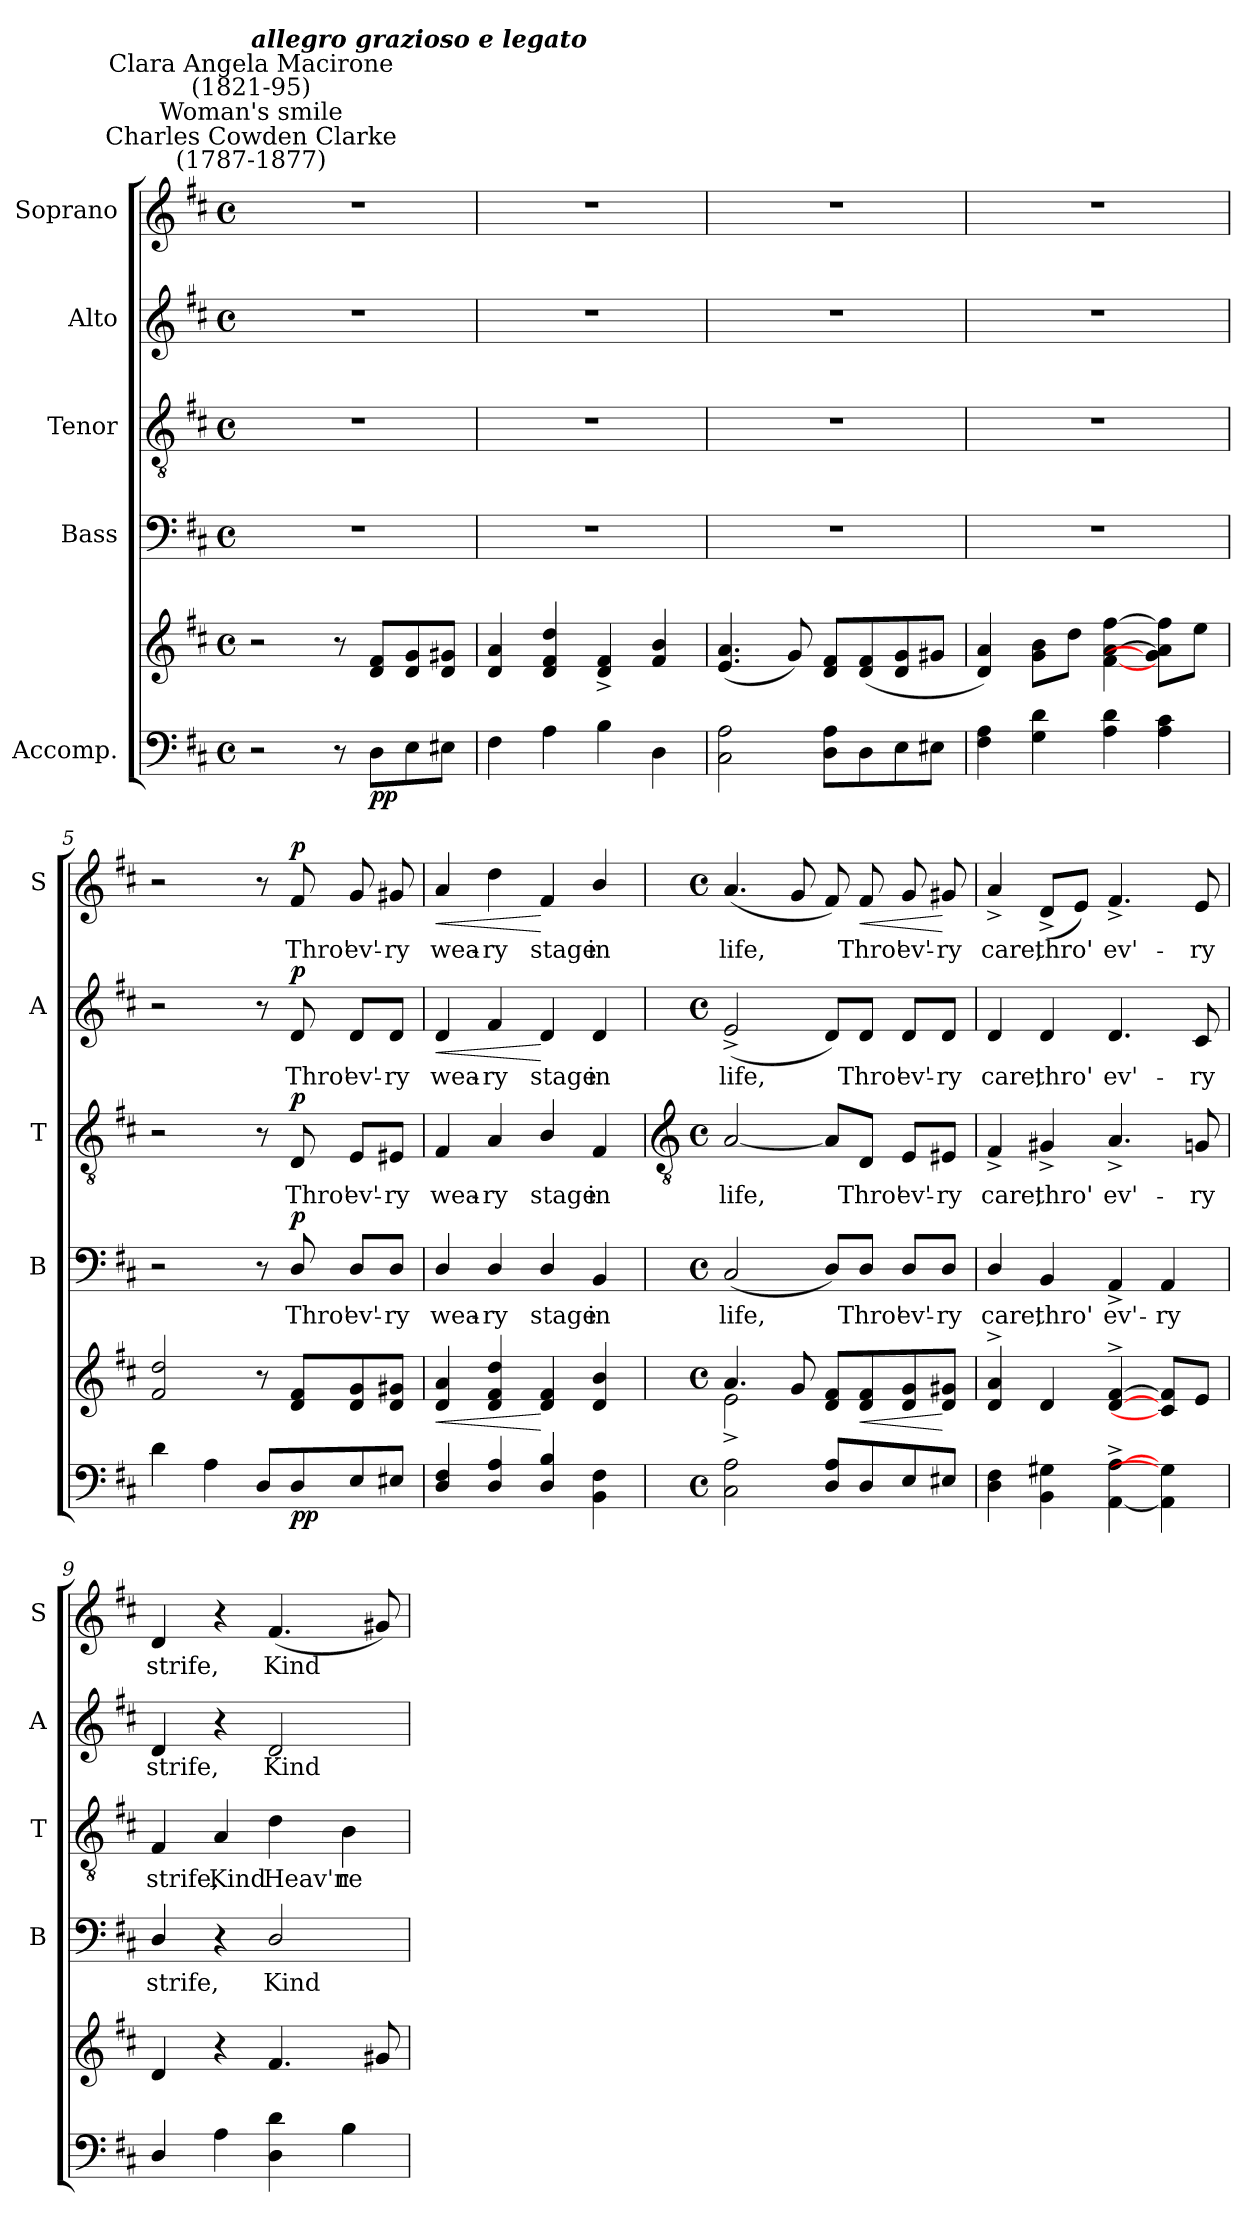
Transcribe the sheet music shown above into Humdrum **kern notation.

**kern	**kern	**dynam	**kern	**text	**dynam	**kern	**text	**dynam	**kern	**text	**dynam	**kern	**text	**dynam
*part5	*part5	*part5	*part4	*part4	*part4	*part3	*part3	*part3	*part2	*part2	*part2	*part1	*part1	*part1
*staff6	*staff5	*staff5/6	*staff4	*staff4	*staff4	*staff3	*staff3	*staff3	*staff2	*staff2	*staff2	*staff1	*staff1	*staff1
*I"Accomp.	*	*	*I"Bass	*	*	*I"Tenor	*	*	*I"Alto	*	*	*I"Soprano	*	*
*	*	*	*I'B	*	*	*I'T	*	*	*I'A	*	*	*I'S	*	*
*clefF4	*clefG2	*	*clefF4	*	*	*clefGv2	*	*	*clefG2	*	*	*clefG2	*	*
*k[f#c#]	*k[f#c#]	*	*k[f#c#]	*	*	*k[f#c#]	*	*	*k[f#c#]	*	*	*k[f#c#]	*	*
*D:	*D:	*	*D:	*	*	*D:	*	*	*D:	*	*	*D:	*	*
*M4/4	*M4/4	*	*M4/4	*	*	*M4/4	*	*	*M4/4	*	*	*M4/4	*	*
*met(c)	*met(c)	*	*met(c)	*	*	*met(c)	*	*	*met(c)	*	*	*met(c)	*	*
*MM100	*MM100	*	*MM100	*	*	*MM100	*	*	*MM100	*	*	*MM100	*	*
=1	=1	=1	=1	=1	=1	=1	=1	=1	=1	=1	=1	=1	=1	=1
!	!	!	!	!	!	!	!	!	!	!	!	!LO:TX:a:cj:t=Charles Cowden Clarke\n(1787-1877)	!	!
!	!	!	!	!	!	!	!	!	!	!	!	!LO:TX:a:cj:t=Woman's smile	!	!
!	!	!	!	!	!	!	!	!	!	!	!	!LO:TX:a:cj:t=Clara Angela Macirone\n(1821-95)	!	!
!	!	!	!	!	!	!	!	!	!	!	!	!LO:TX:a:Bi:t=allegro grazioso e legato	!	!
2r	2r	.	1r	.	.	1r	.	.	1r	.	.	1r	.	.
8r	8r	.	.	.	.	.	.	.	.	.	.	.	.	.
!	!	!LO:DY:b=2	!	!	!	!	!	!	!	!	!	!	!	!
!	!	!LO:DY:n=1:b	!	!	!	!	!	!	!	!	!	!	!	!
8DL	8d 8f#L	p p	.	.	.	.	.	.	.	.	.	.	.	.
8E	8d 8g	.	.	.	.	.	.	.	.	.	.	.	.	.
8E#XJ	8d 8g#XJ	.	.	.	.	.	.	.	.	.	.	.	.	.
=2	=2	=2	=2	=2	=2	=2	=2	=2	=2	=2	=2	=2	=2	=2
4F#	4d 4a	.	1r	.	.	1r	.	.	1r	.	.	1r	.	.
4A	4d 4f# 4dd	.	.	.	.	.	.	.	.	.	.	.	.	.
4B	4d^ 4f#^	.	.	.	.	.	.	.	.	.	.	.	.	.
4D	4f# 4b	.	.	.	.	.	.	.	.	.	.	.	.	.
=3	=3	=3	=3	=3	=3	=3	=3	=3	=3	=3	=3	=3	=3	=3
2C# 2A	(<4.e 4.a	.	1r	.	.	1r	.	.	1r	.	.	1r	.	.
.	8g)	.	.	.	.	.	.	.	.	.	.	.	.	.
8D 8AL	8d 8f#L	.	.	.	.	.	.	.	.	.	.	.	.	.
(>8D	(<8d 8f#	.	.	.	.	.	.	.	.	.	.	.	.	.
8E	8d 8g	.	.	.	.	.	.	.	.	.	.	.	.	.
8E#XJ	8g#XJ	.	.	.	.	.	.	.	.	.	.	.	.	.
=4	=4	=4	=4	=4	=4	=4	=4	=4	=4	=4	=4	=4	=4	=4
4F# 4A	4d 4a)	.	1r	.	.	1r	.	.	1r	.	.	1r	.	.
4G 4d	8g 8bL	.	.	.	.	.	.	.	.	.	.	.	.	.
.	8ddJ	.	.	.	.	.	.	.	.	.	.	.	.	.
4A 4d	[4f# [4a [4ff#	.	.	.	.	.	.	.	.	.	.	.	.	.
4A 4c#	8g] 8a] 8ff#]L	.	.	.	.	.	.	.	.	.	.	.	.	.
.	8eeJ)	.	.	.	.	.	.	.	.	.	.	.	.	.
=5	=5	=5	=5	=5	=5	=5	=5	=5	=5	=5	=5	=5	=5	=5
4d	2f# 2dd	.	2r	.	.	2r	.	.	2r	.	.	2r	.	.
4A	.	.	.	.	.	.	.	.	.	.	.	.	.	.
8DL	8r	.	8r	.	.	8r	.	.	8r	.	.	8r	.	.
!	!	!LO:DY:b=2	!	!LO:LY:b	!	!	!LO:LY:b	!	!	!LO:LY:b	!	!	!LO:LY:b	!
!	!	!LO:DY:n=1:b	!	!	!LO:DY:b	!	!	!LO:DY:b	!	!	!LO:DY:b	!	!	!LO:DY:b
8D/	8d 8f#L	p p	8D/	Thro'	p	8D	Thro'	p	8d	Thro'	p	8f#	Thro'	p
!	!	!	!	!LO:LY:b	!	!	!LO:LY:b	!	!	!LO:LY:b	!	!	!LO:LY:b	!
8E/	8d 8g	.	8D/L	ev'-	.	8E/L	ev'-	.	8d/L	ev'-	.	8g	ev'-	.
!	!	!	!	!LO:LY:b	!	!	!LO:LY:b	!	!	!LO:LY:b	!	!	!LO:LY:b	!
8E#X/J	8d 8g#XJ	.	8D/J	-ry	.	8E#X/J	-ry	.	8d/J	-ry	.	8g#X	-ry	.
=6	=6	=6	=6	=6	=6	=6	=6	=6	=6	=6	=6	=6	=6	=6
!	!	!LO:HP:b	!	!LO:LY:b	!	!	!LO:LY:b	!	!	!LO:LY:b	!LO:HP:b	!	!LO:LY:b	!LO:HP:b
4D/ 4F#/	4d 4a	<	4D/	wea-	.	4F#	wea-	.	4d	wea-	<	4a	wea-	<
!	!	!	!	!LO:LY:b	!	!	!LO:LY:b	!	!	!LO:LY:b	!	!	!LO:LY:b	!
4D/ 4A/	4d 4f# 4dd	.	4D/	-ry	.	4A	-ry	.	4f#	-ry	.	4dd	-ry	.
!	!	!	!	!LO:LY:b	!	!	!LO:LY:b	!	!	!LO:LY:b	!	!	!LO:LY:b	!
4D/ 4B/	4d 4f#	[	4D/	stage	.	4B/	stage	.	4d	stage	[	4f#	stage	[
!	!	!	!	!LO:LY:b	!	!	!LO:LY:b	!	!	!LO:LY:b	!	!	!LO:LY:b	!
4BB 4F#	4d/ 4b/	.	4BB	in	.	4F#	in	.	4d	in	.	4b/	in	.
!!LO:LB:g=z
=7	=7	=7	=7	=7	=7	=7	=7	=7	=7	=7	=7	=7	=7	=7
*	*	*	*	*	*	*clefGv2	*	*	*	*	*	*	*	*
*M4/4	*M4/4	*	*M4/4	*	*	*M4/4	*	*	*M4/4	*	*	*M4/4	*	*
*met(c)	*met(c)	*	*met(c)	*	*	*met(c)	*	*	*met(c)	*	*	*met(c)	*	*
*	*^	*	*	*	*	*	*	*	*	*	*	*	*	*
!	!	!	!	!	!LO:LY:b	!	!	!LO:LY:b	!	!	!LO:LY:b	!	!	!LO:LY:b	!
2C# 2A	4.a	2e^\	.	(<2C#	life,	.	[2A	life,	.	(<2e^	life,	.	(<4.a	life,	.
.	8g	.	.	.	.	.	.	.	.	.	.	.	8g	.	.
8D/ 8A/L	8d 8f#L	2ryy	.	8D/L)	.	.	8A/L]	.	.	8d/L)	.	.	8f#)	.	.
!	!	!	!LO:HP:b	!	!LO:LY:b	!	!	!LO:LY:b	!	!	!LO:LY:b	!	!	!LO:LY:b	!LO:HP:b
8D/	8d 8f#	.	<	8D/J	Thro'	.	8D/J	Thro'	.	8d/J	Thro'	.	8f#	Thro'	<
!	!	!	!	!	!LO:LY:b	!	!	!LO:LY:b	!	!	!LO:LY:b	!	!	!LO:LY:b	!
8E/	8d 8g	.	.	8D/L	ev'-	.	8E/L	ev'-	.	8d/L	ev'-	.	8g	ev'-	.
!	!	!	!	!	!LO:LY:b	!	!	!LO:LY:b	!	!	!LO:LY:b	!	!	!LO:LY:b	!
8E#X/J	8d 8g#XJ	.	[	8D/J	-ry	.	8E#X/J	-ry	.	8d/J	-ry	.	8g#X	-ry	[
=8	=8	=8	=8	=8	=8	=8	=8	=8	=8	=8	=8	=8	=8	=8	=8
!	!	!	!	!	!LO:LY:b	!	!	!LO:LY:b	!	!	!LO:LY:b	!	!	!LO:LY:b	!
4D\ 4F#\	4d^ 4a^	1ryy	.	4D/	care,	.	4F#^	care,	.	4d	care,	.	4a^	care,	.
!	!	!	!	!	!LO:LY:b	!	!	!LO:LY:b	!	!	!LO:LY:b	!	!	!LO:LY:b	!
4BB 4G#X	4d	.	.	4BB	thro'	.	4G#X^	thro'	.	4d	thro'	.	(<8d^L	thro'	.
.	.	.	.	.	.	.	.	.	.	.	.	.	8eJ)	.	.
!	!	!	!	!	!LO:LY:b	!	!	!LO:LY:b	!	!	!LO:LY:b	!	!	!LO:LY:b	!
[4AA^ [4A^	[4d^ [4f#^	.	.	4AA^	ev'-	.	4.A^	ev'-	.	4.d	ev'-	.	4.f#^	ev'-	.
!	!	!	!	!	!LO:LY:b	!	!	!	!	!	!	!	!	!	!
4AA] 4G]	8c#] 8f#]L	.	.	4AA	-ry	.	.	.	.	.	.	.	.	.	.
!	!	!	!	!	!	!	!	!LO:LY:b	!	!	!LO:LY:b	!	!	!LO:LY:b	!
.	8eJ	.	.	.	.	.	8Gn	-ry	.	8c#	-ry	.	8e	-ry	.
*	*v	*v	*	*	*	*	*	*	*	*	*	*	*	*	*
=9	=9	=9	=9	=9	=9	=9	=9	=9	=9	=9	=9	=9	=9	=9
!	!	!	!	!LO:LY:b	!	!	!LO:LY:b	!	!	!LO:LY:b	!	!	!LO:LY:b	!
4D/	4d	.	4D/	strife,	.	4F#	strife,	.	4d	strife,	.	4d	strife,	.
!	!	!	!	!	!	!	!LO:LY:b	!	!	!	!	!	!	!
4A	4r	.	4r	.	.	4A	Kind	.	4r	.	.	4r	.	.
!	!	!	!	!LO:LY:b	!	!	!LO:LY:b	!	!	!LO:LY:b	!	!	!LO:LY:b	!
4D\ 4d\	4.f#	.	2D/	Kind	.	4d	Heav'n	.	2d	Kind	.	(<4.f#	Kind	.
!	!	!	!	!	!	!	!LO:LY:b	!	!	!	!	!	!	!
4B	.	.	.	.	.	4B	re-	.	.	.	.	.	.	.
.	8g#X	.	.	.	.	.	.	.	.	.	.	8g#X)	.	.
=	=	=	=	=	=	=	=	=	=	=	=	=	=	=
*-	*-	*-	*-	*-	*-	*-	*-	*-	*-	*-	*-	*-	*-	*-
